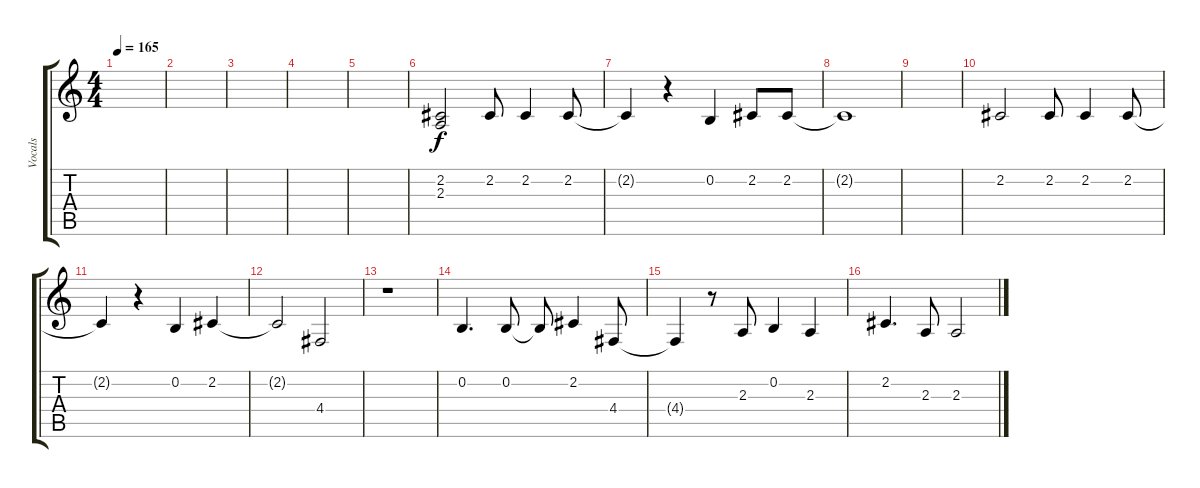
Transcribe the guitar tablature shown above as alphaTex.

\track ("Vocals" "Vocals") {instrument lead2sawtooth}
\staff {score tabs}
\tuning (E4 B3 G3 D3 A2 E2) {hide}
\ts (4 4)
\tempo 165
\clef g2
\ks c
|
|
|
|
|
(2.2 2.3).2 2.2.8 2.2.4 2.2.8 |
2.2{t}.4 r.4 0.2.4 2.2.8 2.2.8 |
2.2{t}.1 |
|
2.2.2 2.2.8 2.2.4 2.2.8 |
2.2{t}.4 r.4 0.2.4 2.2.4 |
2.2{t}.2 4.4.2 |
r.1 |
0.2.4{d} 0.2.8 0.2{t}.8 2.2.4 4.4.8 |
4.4{t}.4 r.8 2.3.8 0.2.4 2.3.4 |
2.2.4{d} 2.3.8 2.3.2
